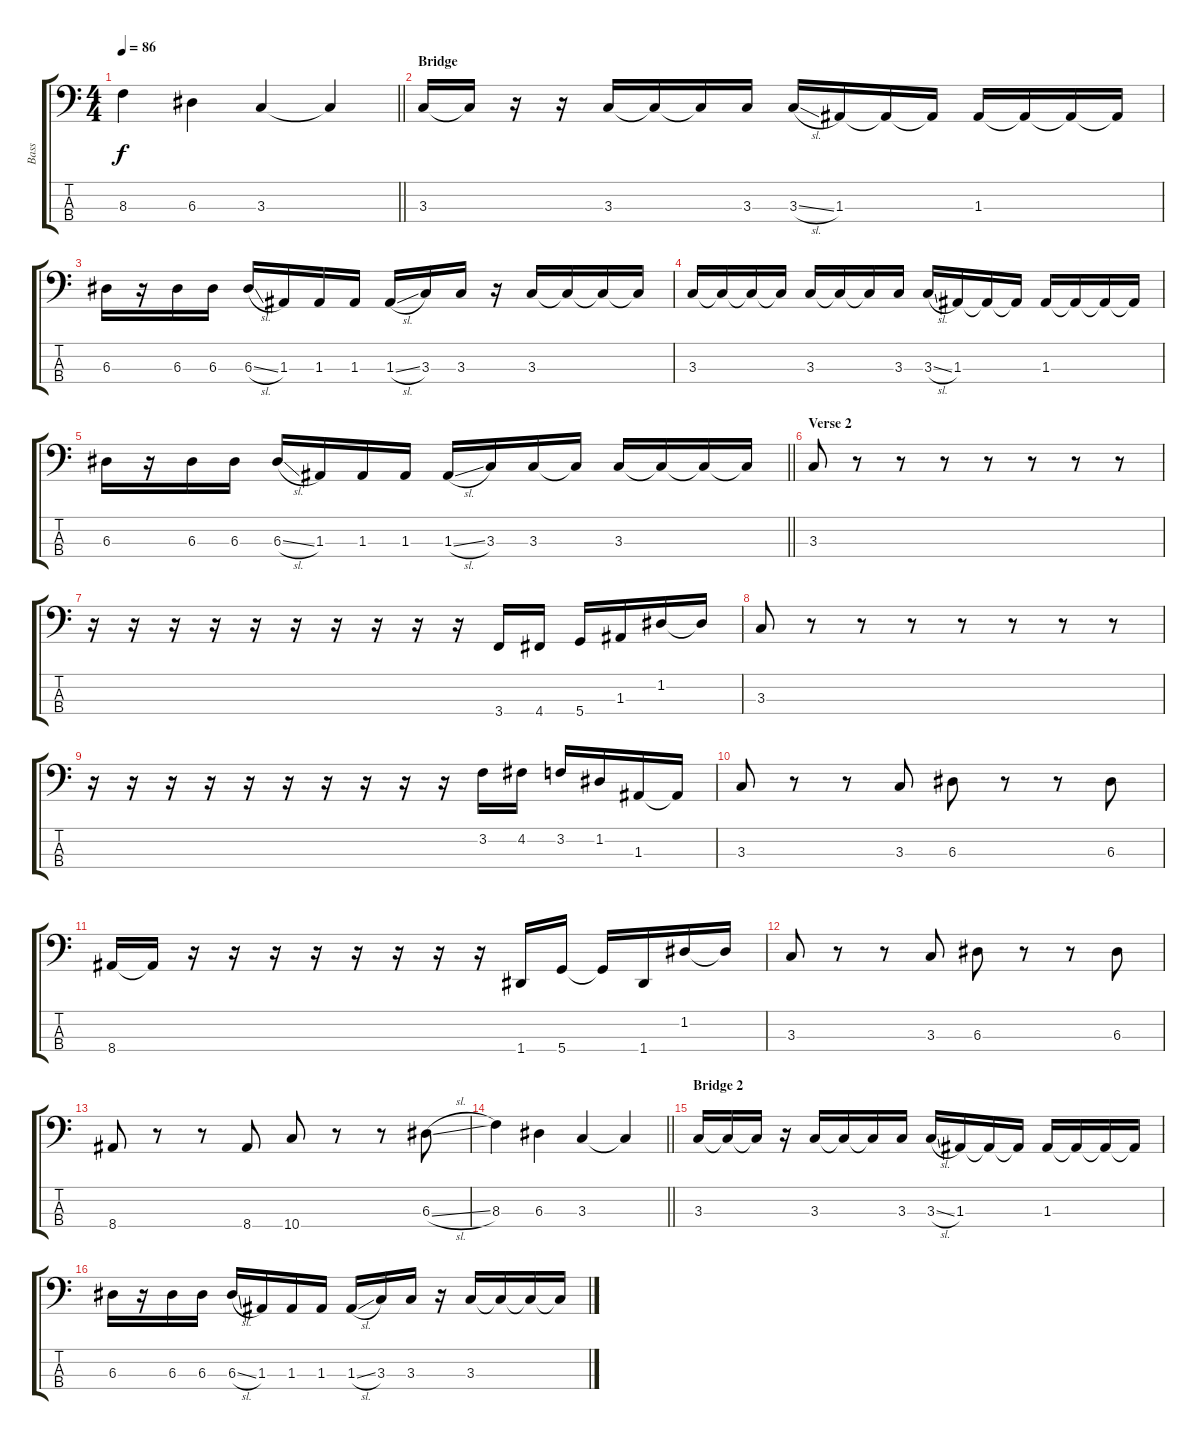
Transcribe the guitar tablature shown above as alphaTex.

\track ("Bass" "Bass") {instrument electricbassfinger}
\staff {score tabs}
\tuning (G2 D2 A1 D1) {hide}
\ts (4 4)
\tempo 86
\clef f4
\barLineRight lightlight
\ks c
8.3.4{dy f} 6.3.4 3.3.4 3.3{t}.4 |
\section ("" "Bridge")
3.3.16 3.3{t}.16 r.16 r.16 3.3.16 3.3{t}.16 3.3{t}.16 3.3.16 3.3{sl}.16 1.3.16 1.3{t}.16 1.3{t}.16 1.3.16 1.3{t}.16 1.3{t}.16 1.3{t}.16 |
6.3.16 r.16 6.3.16 6.3.16 6.3{sl}.16 1.3.16 1.3.16 1.3.16 1.3{sl}.16 3.3.16 3.3.16 r.16 3.3.16 3.3{t}.16 3.3{t}.16 3.3{t}.16 |
3.3.16 3.3{t}.16 3.3{t}.16 3.3{t}.16 3.3.16 3.3{t}.16 3.3{t}.16 3.3.16 3.3{sl}.16 1.3.16 1.3{t}.16 1.3{t}.16 1.3.16 1.3{t}.16 1.3{t}.16 1.3{t}.16 |
\barLineRight lightlight
6.3.16 r.16 6.3.16 6.3.16 6.3{sl}.16 1.3.16 1.3.16 1.3.16 1.3{sl}.16 3.3.16 3.3.16 3.3{t}.16 3.3.16 3.3{t}.16 3.3{t}.16 3.3{t}.16 |
\section ("" "Verse 2")
3.3.8 r.8 r.8 r.8 r.8 r.8 r.8 r.8 |
r.16 r.16 r.16 r.16 r.16 r.16 r.16 r.16 r.16 r.16 3.4.16 4.4.16 5.4.16 1.3.16 1.2.16 1.2{t}.16 |
3.3.8 r.8 r.8 r.8 r.8 r.8 r.8 r.8 |
r.16 r.16 r.16 r.16 r.16 r.16 r.16 r.16 r.16 r.16 3.2.16 4.2.16 3.2.16 1.2.16 1.3.16 1.3{t}.16 |
3.3.8 r.8 r.8 3.3.8 6.3.8 r.8 r.8 6.3.8 |
8.4.16 8.4{t}.16 r.16 r.16 r.16 r.16 r.16 r.16 r.16 r.16 1.4.16 5.4.16 5.4{t}.16 1.4.16 1.2.16 1.2{t}.16 |
3.3.8 r.8 r.8 3.3.8 6.3.8 r.8 r.8 6.3.8 |
8.4.8 r.8 r.8 8.4.8 10.4.8 r.8 r.8 6.3{sl}.8 |
\barLineRight lightlight
8.3.4 6.3.4 3.3.4 3.3{t}.4 |
\section ("" "Bridge 2")
3.3.16 3.3{t}.16 3.3{t}.16 r.16 3.3.16 3.3{t}.16 3.3{t}.16 3.3.16 3.3{sl}.16 1.3.16 1.3{t}.16 1.3{t}.16 1.3.16 1.3{t}.16 1.3{t}.16 1.3{t}.16 |
6.3.16 r.16 6.3.16 6.3.16 6.3{sl}.16 1.3.16 1.3.16 1.3.16 1.3{sl}.16 3.3.16 3.3.16 r.16 3.3.16 3.3{t}.16 3.3{t}.16 3.3{t}.16
